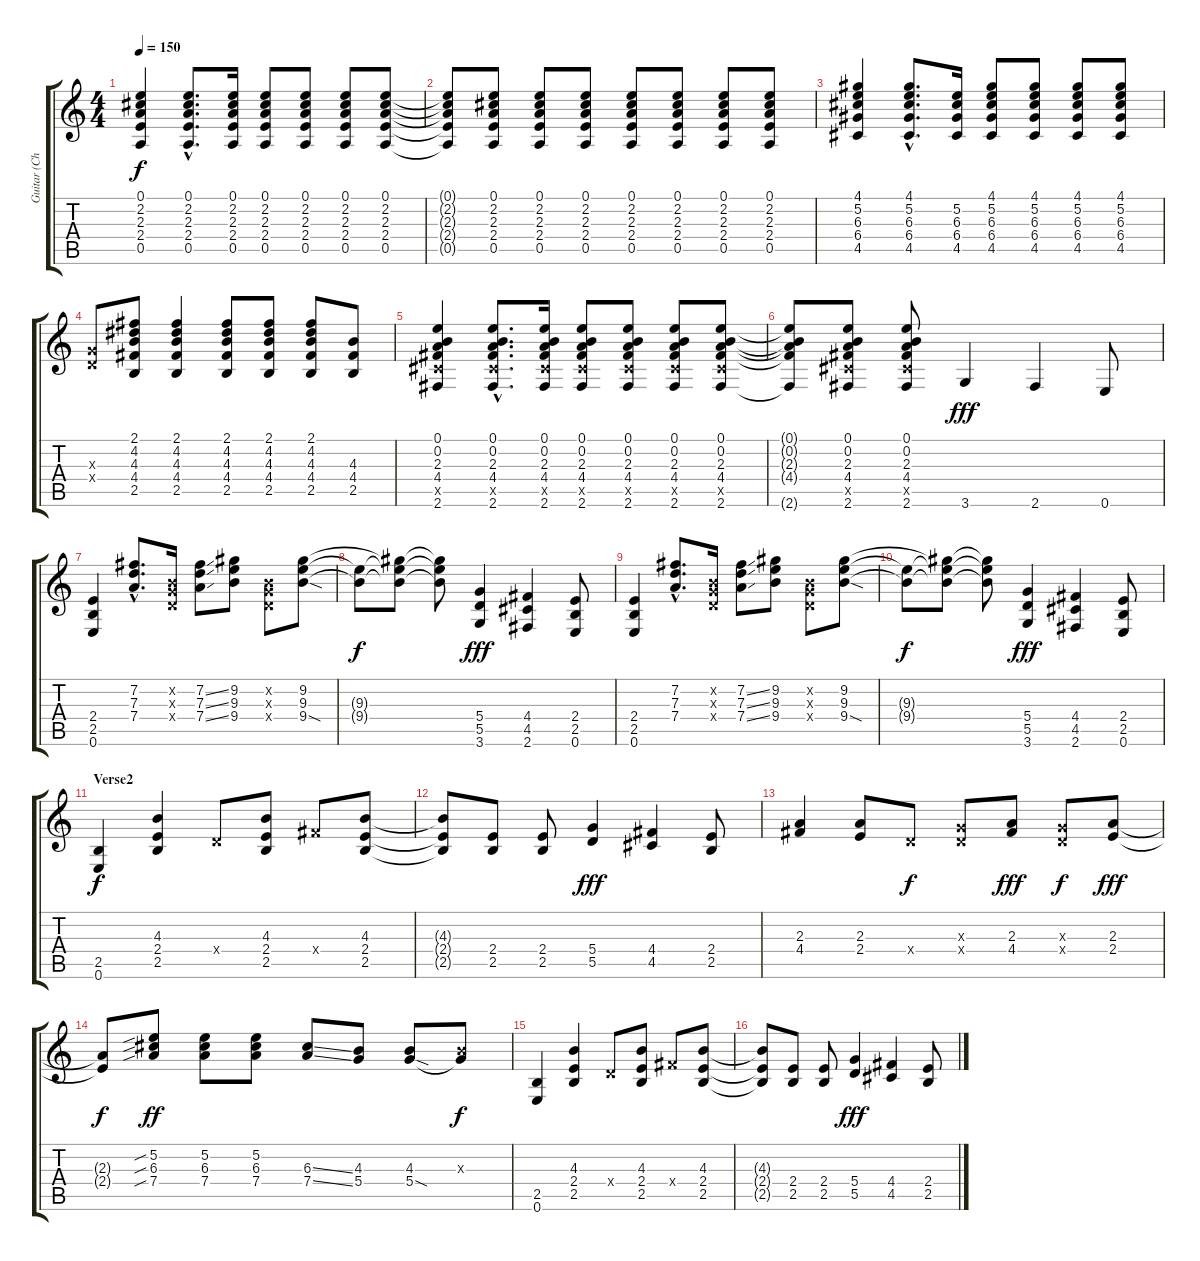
\track ("Guitar (Chaz)" "Guitar (Ch") {instrument overdrivenguitar}
\staff {score tabs}
\tuning (E4 B3 G3 D3 A2 E2) {hide}
\ts (4 4)
\tempo 150
\clef g2
\ks c
(0.1 2.2 2.3 2.4 0.5).4{dy f} (0.1{hac} 2.2{hac} 2.3{hac} 2.4{hac} 0.5{hac}).8{d} (0.1 2.2 2.3 2.4 0.5).16 (0.1 2.2 2.3 2.4 0.5).8 (0.1 2.2 2.3 2.4 0.5).8 (0.1 2.2 2.3 2.4 0.5).8 (0.1 2.2 2.3 2.4 0.5).8 |
(0.1{t} 2.2{t} 2.3{t} 2.4{t} 0.5{t}).8 (0.1 2.2 2.3 2.4 0.5).8 (0.1 2.2 2.3 2.4 0.5).8 (0.1 2.2 2.3 2.4 0.5).8 (0.1 2.2 2.3 2.4 0.5).8 (0.1 2.2 2.3 2.4 0.5).8 (0.1 2.2 2.3 2.4 0.5).8 (0.1 2.2 2.3 2.4 0.5).8 |
(4.1 5.2 6.3 6.4 4.5).4 (4.1{hac} 5.2{hac} 6.3{hac} 6.4{hac} 4.5{hac}).8{d} (5.2 6.3 6.4 4.5).16 (4.1 5.2 6.3 6.4 4.5).8 (4.1 5.2 6.3 6.4 4.5).8 (4.1 5.2 6.3 6.4 4.5).8 (4.1 5.2 6.3 6.4 4.5).8 |
(0.3{x} 0.4{x}).8 (2.1 4.2 4.3 4.4 2.5).8 (2.1 4.2 4.3 4.4 2.5).4 (2.1 4.2 4.3 4.4 2.5).8 (2.1 4.2 4.3 4.4 2.5).8 (2.1 4.2 4.3 4.4 2.5).8 (4.3 4.4 2.5).8 |
(0.1 0.2 2.3 4.4 4.5{x} 2.6).4 (0.1{hac} 0.2{hac} 2.3{hac} 4.4{hac} 4.5{hac x} 2.6{hac}).8{d} (0.1 0.2 2.3 4.4 4.5{x} 2.6).16 (0.1 0.2 2.3 4.4 4.5{x} 2.6).8 (0.1 0.2 2.3 4.4 4.5{x} 2.6).8 (0.1 0.2 2.3 4.4 4.5{x} 2.6).8 (0.1 0.2 2.3 4.4 4.5{x} 2.6).8 |
(0.1{t} 0.2{t} 2.3{t} 4.4{t} 2.6{t}).8 (0.1 0.2 2.3 4.4 4.5{x} 2.6).8 (0.1 0.2 2.3 4.4 4.5{x} 2.6).8 3.6.4{dy fff} 2.6.4 0.6.8 |
(2.4 2.5 0.6).4{volume 11} (7.2{hac} 7.3{hac} 7.4{hac}).8{d} (0.2{x} 0.3{x} 0.4{x}).16 (7.2{ss} 7.3{ss} 7.4{ss}).8 (9.2 9.3 9.4).8 (0.2{x} 0.3{x} 0.4{x}).8 (9.2 9.3 9.4{sod}).8 |
(9.3{t} 9.4{t}).8{dy f} (9.2{t} 9.3{t} 9.4{t}).8 (9.2{t} 9.3{t} 9.4{t}).8 (5.4 5.5 3.6).4{dy fff} (4.4 4.5 2.6).4 (2.4 2.5 0.6).8 |
(2.4 2.5 0.6).4 (7.2{hac} 7.3{hac} 7.4{hac}).8{d} (0.2{x} 0.3{x} 0.4{x}).16 (7.2{ss} 7.3{ss} 7.4{ss}).8 (9.2 9.3 9.4).8 (0.2{x} 0.3{x} 0.4{x}).8 (9.2 9.3 9.4{sod}).8 |
(9.3{t} 9.4{t}).8{dy f} (9.2{t} 9.3{t} 9.4{t}).8 (9.2{t} 9.3{t} 9.4{t}).8 (5.4 5.5 3.6).4{dy fff} (4.4 4.5 2.6).4 (2.4 2.5 0.6).8 |
\section ("" "Verse2")
(2.5 0.6).4{dy f} (4.3 2.4 2.5).4 0.4{x}.8 (4.3 2.4 2.5).8 4.4{x}.8 (4.3 2.4 2.5).8 |
(4.3{t} 2.4{t} 2.5{t}).8 (2.4 2.5).8 (2.4 2.5).8 (5.4 5.5).4{dy fff} (4.4 4.5).4 (2.4 2.5).8 |
(2.3 4.4).4 (2.3 2.4).8 0.4{x}.8{dy f} (0.3{x} 0.4{x}).8 (2.3 4.4).8{dy fff} (0.3{x} 0.4{x}).8{dy f} (2.3 2.4).8{dy fff} |
(2.3{t} 2.4{t}).8{dy f} (5.2{sib} 6.3{sib} 7.4{sib}).8{dy ff} (5.2 6.3 7.4).8 (5.2 6.3 7.4).8 (6.3{ss} 7.4{ss}).8 (4.3 5.4).8 (4.3 5.4{sod}).8 (4.3{x} 5.4{t}).8{dy f} |
(2.5 0.6).4 (4.3 2.4 2.5).4 0.4{x}.8 (4.3 2.4 2.5).8 4.4{x}.8 (4.3 2.4 2.5).8 |
(4.3{t} 2.4{t} 2.5{t}).8 (2.4 2.5).8 (2.4 2.5).8 (5.4 5.5).4{dy fff} (4.4 4.5).4 (2.4 2.5).8
